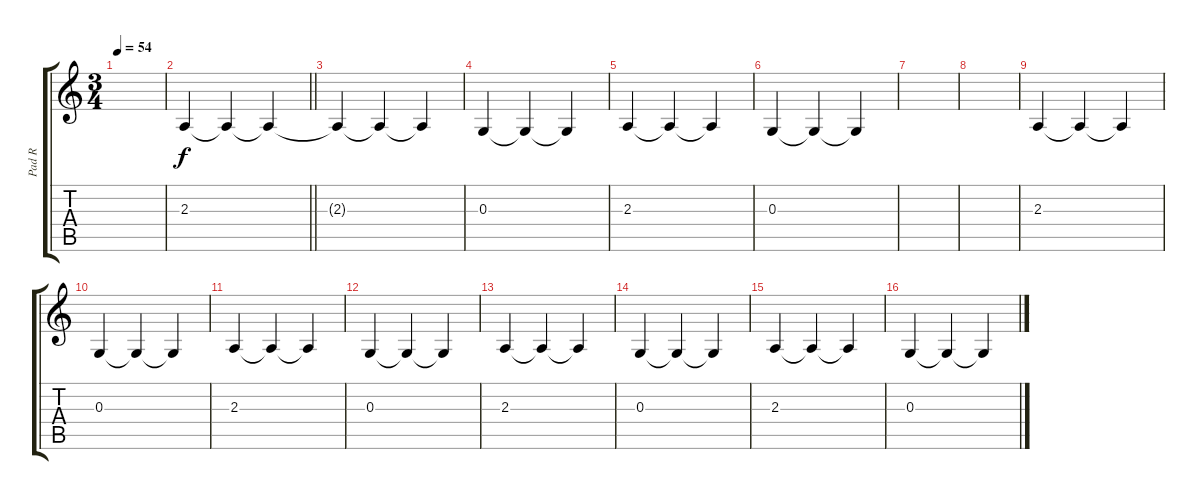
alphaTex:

\track ("Pad R" "Pad R") {instrument pad8sweep}
\staff {score tabs}
\tuning (E4 B3 G3 D3 A2 E2) {hide}
\ts (3 4)
\tempo 54
\clef g2
\ks c
|
\barLineRight lightlight
2.3.4 2.3{t}.4 2.3{t}.4 |
\section ("" " ")
2.3{t}.4{volume 4} 2.3{t}.4 2.3{t}.4 |
0.3.4 0.3{t}.4 0.3{t}.4 |
2.3.4 2.3{t}.4 2.3{t}.4 |
0.3.4 0.3{t}.4 0.3{t}.4 |
|
|
2.3.4{volume 10} 2.3{t}.4{volume 4} 2.3{t}.4 |
0.3.4 0.3{t}.4 0.3{t}.4 |
2.3.4 2.3{t}.4 2.3{t}.4 |
0.3.4 0.3{t}.4 0.3{t}.4 |
2.3.4 2.3{t}.4 2.3{t}.4 |
0.3.4 0.3{t}.4 0.3{t}.4 |
2.3.4 2.3{t}.4 2.3{t}.4 |
0.3.4 0.3{t}.4 0.3{t}.4
